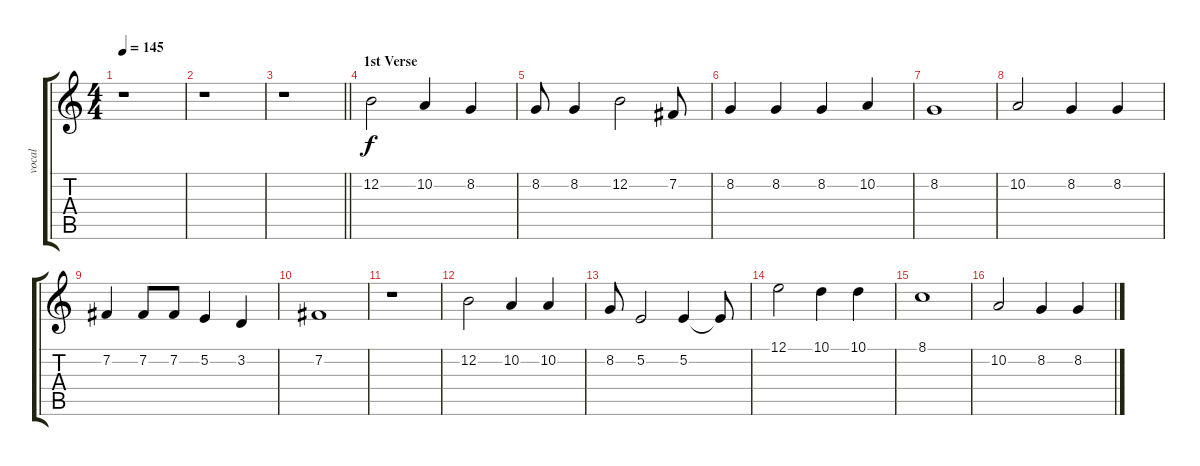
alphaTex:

\track ("vocal" "vocal") {instrument shakuhachi}
\staff {score tabs}
\tuning (E4 B3 G3 D3 A2 E2) {hide}
\ts (4 4)
\tempo 145
\clef g2
\ks c
r.1{dy f} |
r.1 |
\barLineRight lightlight
r.1 |
\section ("" "1st Verse")
12.2.2 10.2.4 8.2.4 |
8.2.8 8.2.4 12.2.2 7.2.8 |
8.2.4 8.2.4 8.2.4 10.2.4 |
8.2.1 |
10.2.2 8.2.4 8.2.4 |
7.2.4 7.2.8 7.2.8 5.2.4 3.2.4 |
7.2.1 |
r.1 |
12.2.2 10.2.4 10.2.4 |
8.2.8 5.2.2 5.2.4 5.2{t}.8 |
12.1.2 10.1.4 10.1.4 |
8.1.1 |
10.2.2 8.2.4 8.2.4
